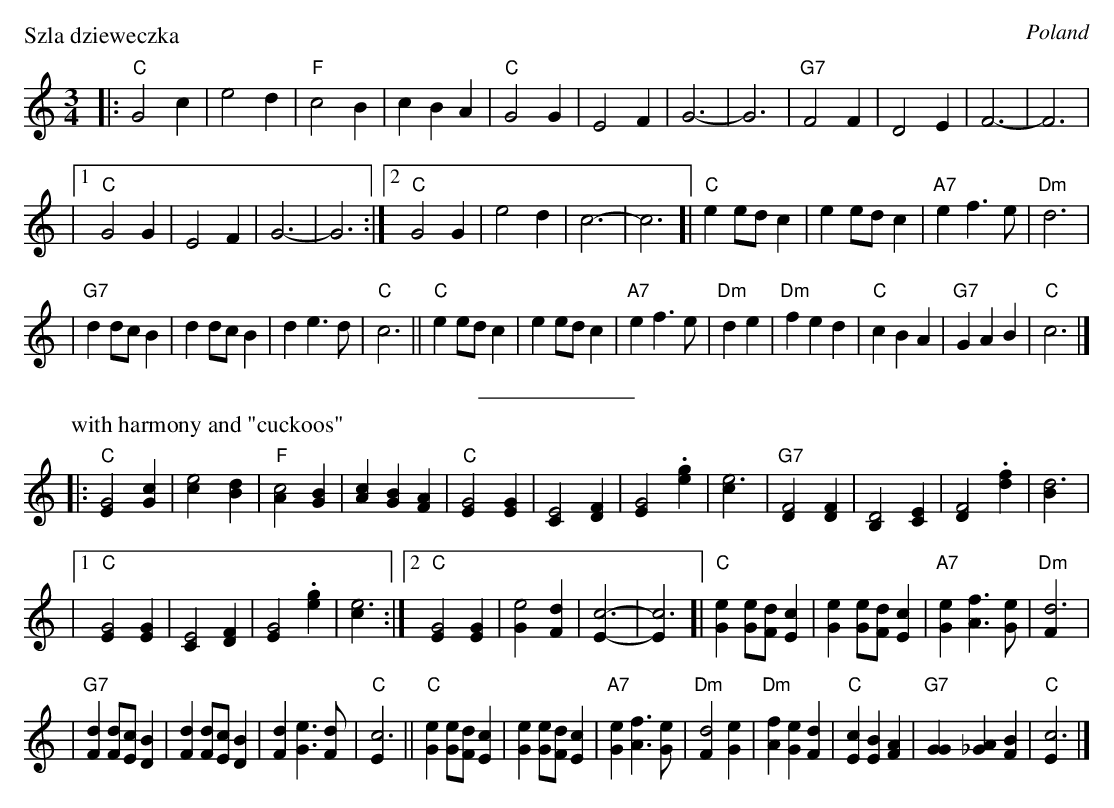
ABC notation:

X:1
P: Szla dzieweczka
O: Poland
M: 3/4
L: 1/4
K: C
|: "C"G2 c | e2 d | "F"c2 B | c B A | "C"G2 G | E2 F | G3- | G3 | "G7"F2 F | D2 E | F3- | F3 |
|1 "C"G2 G | E2 F | G3- | G3 :|2 "C"G2 G | e2 d | c3- | c3 [| "C"e e/d/c | e e/d/c | "A7"e f> e | "Dm"d3 |
| "G7"d d/c/B | d d/c/B | d e> d | "C"c3 || "C" e e/d/c | e e/d/c | "A7"e f> e | "Dm"d e \
| "Dm"f e d | "C"c B A | "G7"G A B | "C"c3 |]
%%sep 5 5 100 50
P: with harmony and "cuckoos"
K: C
|: "C"[G2E] [cG] | [e2c] [dB] | "F"[c2A] [BG] | [cA] [BG] [AF] \
| "C"[G2E] [GE] | [E2C] [FD] | [G2E] .[ge] | [e3c] | "G7"[F2D] [FD] | [D2B,] [EC] | [F2D] .[fd] | [d3B] |
|1 "C"[G2E] [GE] | [E2C] [FD] | [G2E] .[ge] | [e3c] :|2 "C"[G2E] [GE] | [e2G] [dF] | [c3E]- | [c3E] \
[| "C"[eG] [e/G][d/F][cE] | [eG] [e/G][d/F][cE] | "A7"[eG] [fA]> [eG] | "Dm"[d3F] |
| "G7"[dF] [d/F][c/E][BD] | [dF] [d/F][c/E][BD] | [dF] [eG]> [dF] | "C"[c3E] \
|| "C" [eG] [e/G][d/F][cE] | [eG] [e/G][d/F][cE] | "A7"[eG] [fA]> [eG] | "Dm"[d2F] [eG] \
| "Dm"[fA] [eG] [dF] | "C"[cE] [BE] [AF] | "G7"[GG] [A_G] [BF] | "C"[c3E] |]
